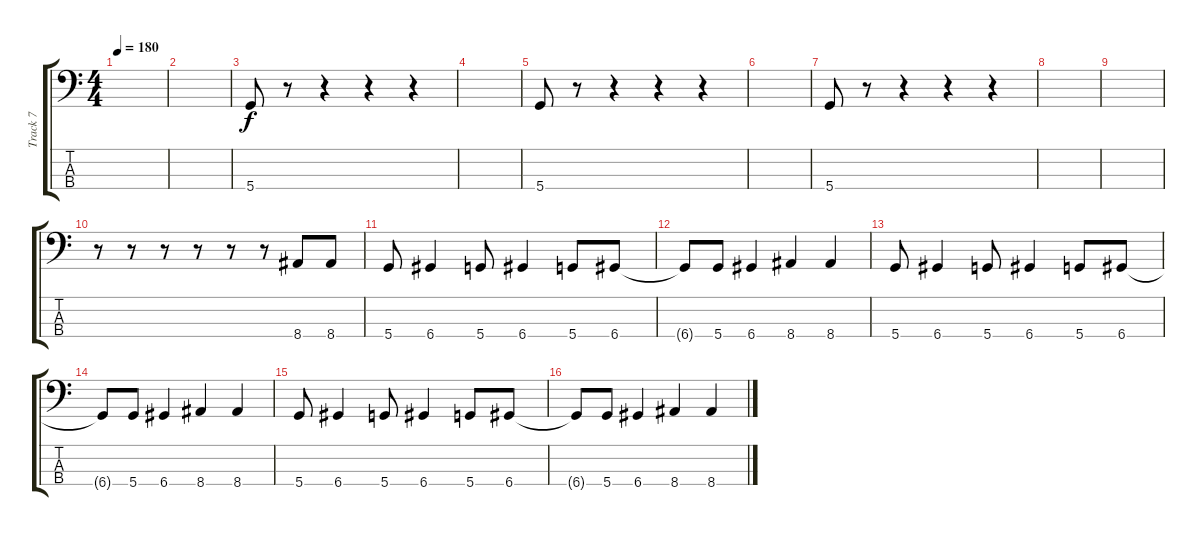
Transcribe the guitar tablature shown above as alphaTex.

\track ("Track 7" "Track 7") {instrument electricbassfinger}
\staff {score tabs}
\tuning (G2 D2 A1 D1) {hide}
\ts (4 4)
\tempo 180
\clef f4
\ks c
|
|
5.4.8 r.8 r.4 r.4 r.4 |
|
5.4.8 r.8 r.4 r.4 r.4 |
|
5.4.8 r.8 r.4 r.4 r.4 |
|
|
r.8 r.8 r.8 r.8 r.8 r.8 8.4.8 8.4.8 |
5.4.8 6.4.4 5.4.8 6.4.4 5.4.8 6.4.8 |
6.4{t}.8 5.4.8 6.4.4 8.4.4 8.4.4 |
5.4.8 6.4.4 5.4.8 6.4.4 5.4.8 6.4.8 |
6.4{t}.8 5.4.8 6.4.4 8.4.4 8.4.4 |
5.4.8 6.4.4 5.4.8 6.4.4 5.4.8 6.4.8 |
6.4{t}.8 5.4.8 6.4.4 8.4.4 8.4.4
